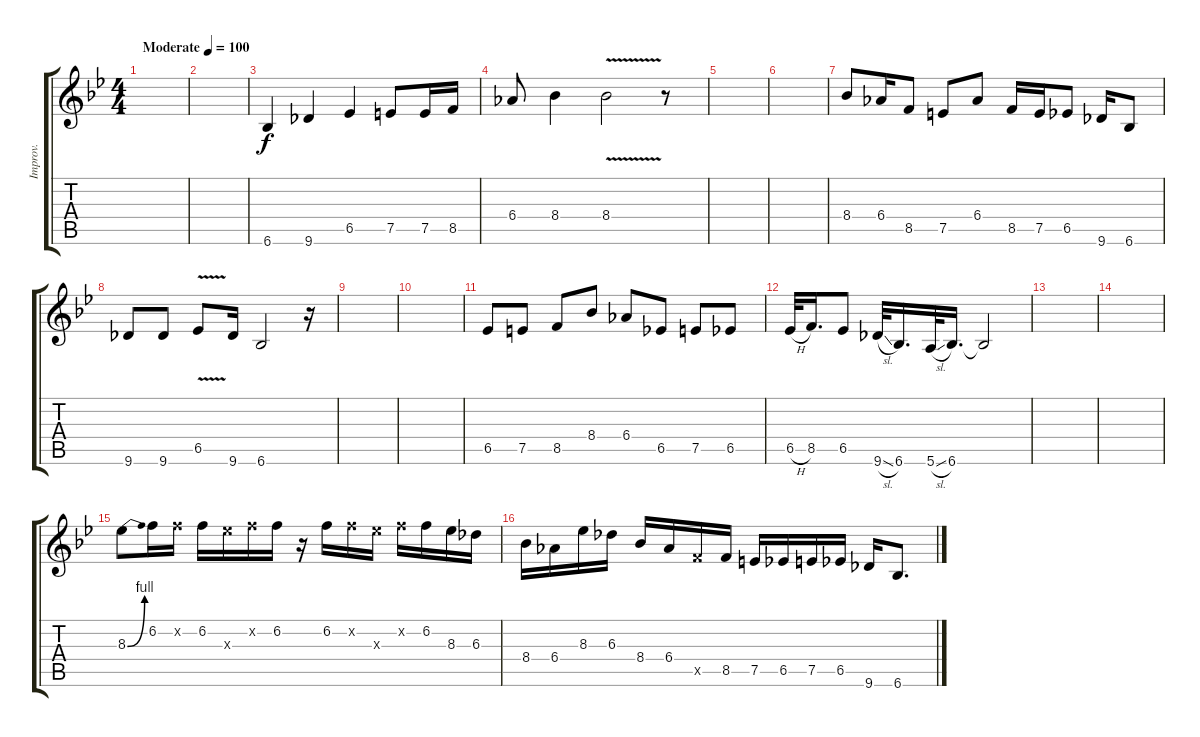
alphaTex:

\track ("Improv." "Improv.") {instrument electricguitarjazz}
\staff {score tabs}
\tuning (E4 B3 G3 D3 A2 E2) {hide}
\ts (4 4)
\tempo (100 "Moderate")
\clef g2
\ks bb
|
|
6.6.4 9.6.4 6.5.4 7.5.8 7.5.16 8.5.16 |
6.4.8 8.4.4 8.4{v}.2 r.8 |
|
|
8.4.8 6.4.16 8.5.8 7.5.8 6.4.8 8.5.16 7.5.16 6.5.8 9.6.16 6.6.8 |
9.6.8 9.6.8 6.5{v}.8 9.6.16 6.6.2 r.16 |
|
|
6.5.8 7.5.8 8.5.8 8.4.8 6.4.8 6.5.8 7.5.8 6.5.8 |
6.5{h}.32 8.5.16{d} 6.5.8 9.6{sl}.32 6.6.16{d} 5.6{sl}.32 6.6.16{d} 6.6{t}.2 |
|
|
8.3{be (bend 0 0 60 4)}.8 6.2.16 6.2{x}.16 6.2.16 8.3{x}.16 6.2{x}.16 6.2.16 r.16 6.2.16 6.2{x}.16 8.3{x}.16 6.2{x}.16 6.2.16 8.3.16 6.3.16 |
8.4.16 6.4.16 8.3.16 6.3.16 8.4.16 6.4.16 8.5{x}.16 8.5.16 7.5.16 6.5.16 7.5.16 6.5.16 9.6.16 6.6.8{d}
